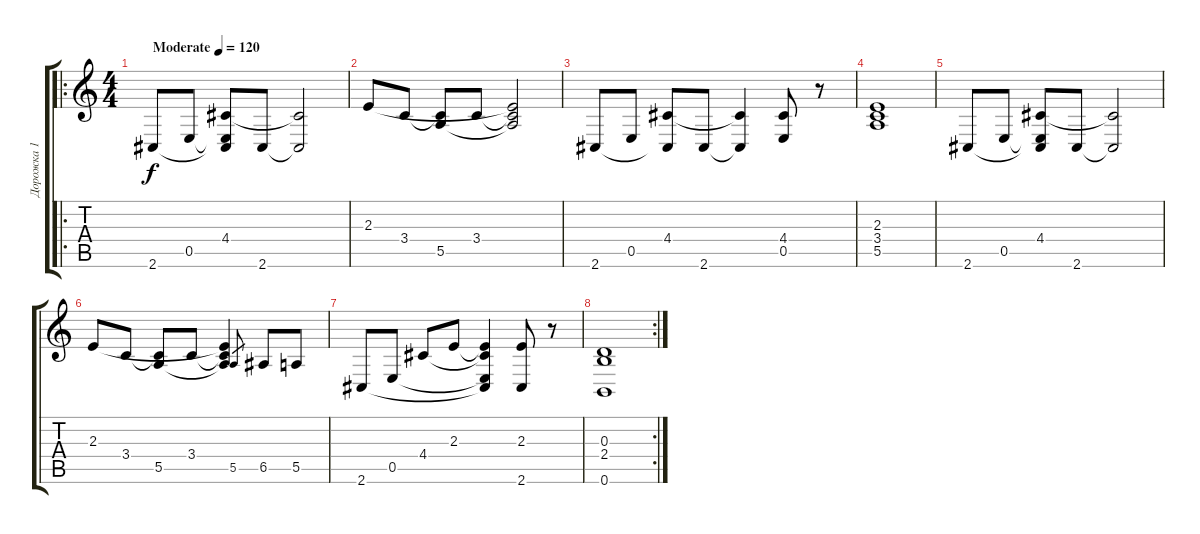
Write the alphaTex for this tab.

\track ("Дорожка 1" "Дорожка 1") {instrument acousticguitarsteel}
\staff {score tabs}
\tuning (B3 Gb3 D3 A2 E2 B1) {hide}
\ro
\ts (4 4)
\tempo (120 "Moderate")
\clef g2
\ks c
2.6.8{dy f instrument acousticguitarsteel} 0.5.8 (4.4 0.5{t} 2.6{t}).8 2.6.8 (4.4{t} 2.6{t}).2 |
2.3.8 3.4.8 (3.4{t} 5.5).8 3.4.8 (2.3{t} 3.4{t} 5.5{t}).2 |
2.6.8 0.5.8 (4.4 2.6{t}).8 2.6.8 (4.4{t} 2.6{t}).4 (4.4 0.5).8 r.8 |
(2.3 3.4 5.5).1 |
2.6.8 0.5.8 (4.4 0.5{t} 2.6{t}).8 2.6.8 (4.4{t} 2.6{t}).2 |
2.3.8 3.4.8 (3.4{t} 5.5).8 3.4.8 (2.3{t} 3.4{t} 5.5{t}).4 5.5.8{gr} 6.5.8 5.5.8 |
2.6.8 0.5.8 4.4.8 2.3.8 (2.3{t} 4.4{t} 0.5{t} 2.6{t}).4 (2.3 2.6).8 r.8 |
\rc 2
(0.3 2.4 0.6).1
